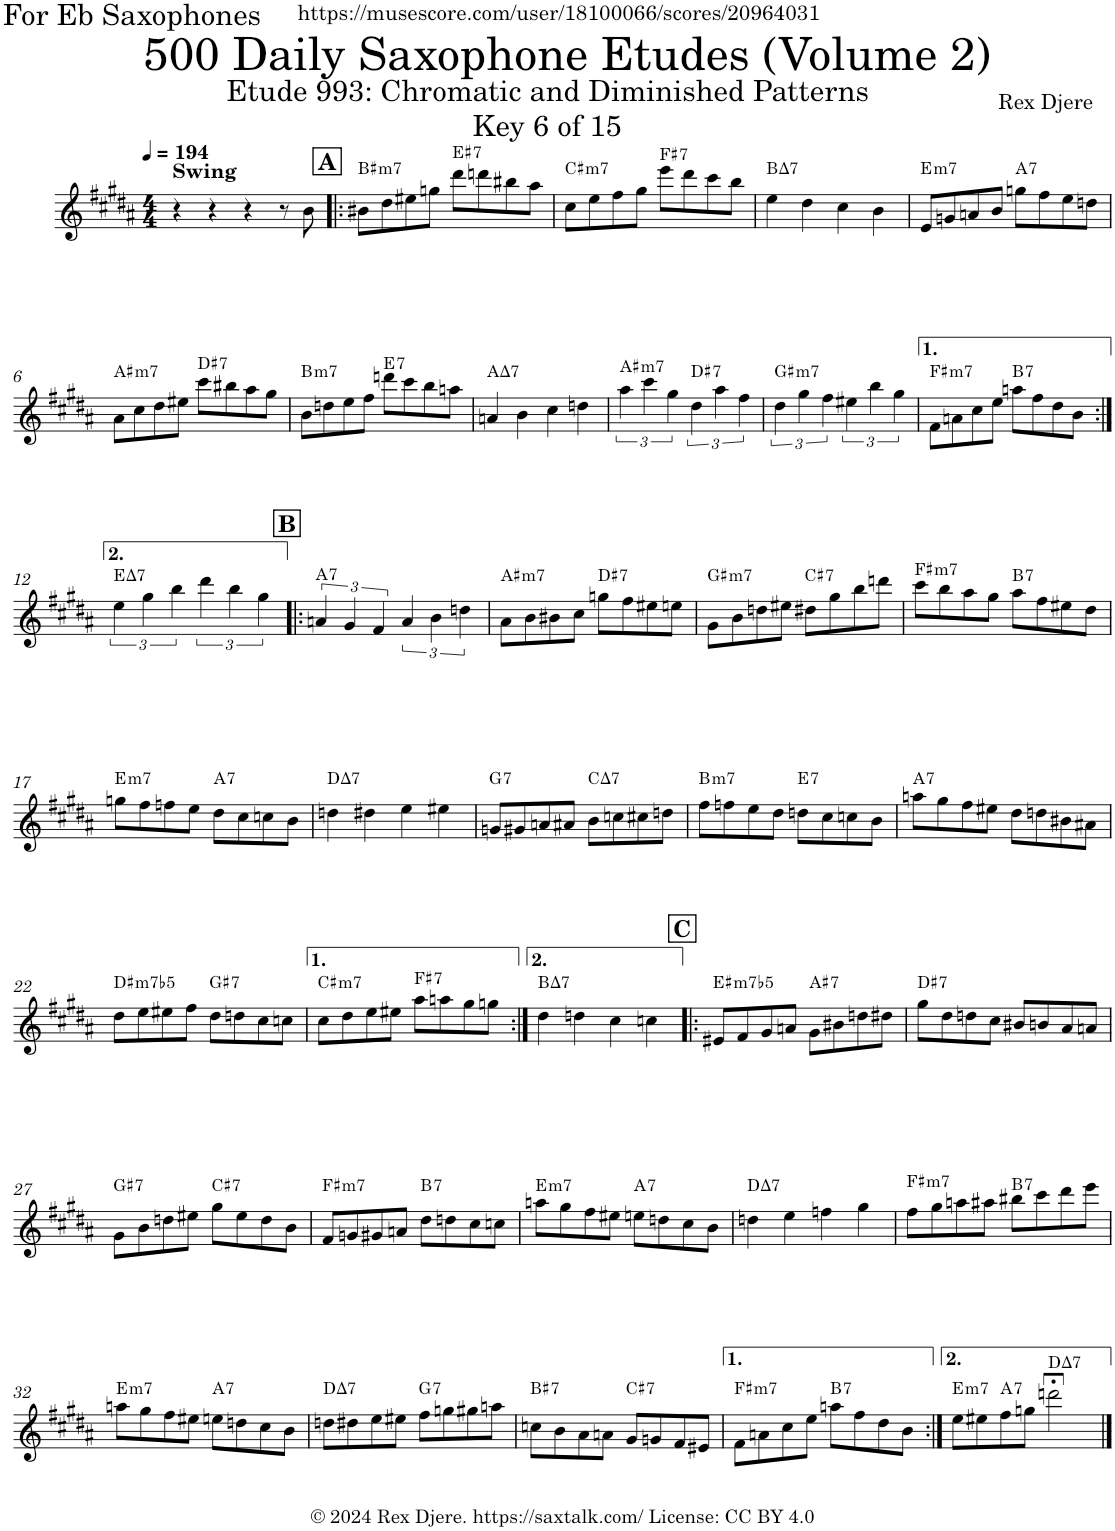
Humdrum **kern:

**kern	**harte
*part1	*part1
*staff1	*
*I"Alto Saxophone	*
*I'A. Sax.	*
*clefG2	*
*Trd5c9	*
*k[f#c#g#d#a#]	*
*M4/4	*
*MM194	*
=1	=1
!LO:TX:a:B:t=Swing	!
4r	.
4r	.
4r	.
8r	.
8b\	.
!!LO:REH:place=s1:a:B:cj:fs=14:t=A
=2!|:	=2!|:
!	!LO:H:kt=m7
8b#X\L	B#:min7
8dd#\	.
8ee#X\	.
8ggn\J	.
!	!LO:H:kt=7
8ddd#\L	E#:7
8dddn\	.
8bb#X\	.
8aa#\J	.
=3	=3
!	!LO:H:kt=m7
8cc#\L	C#:min7
8ee\	.
8ff#\	.
8gg#\J	.
!	!LO:H:kt=7
8eee\L	F#:7
8ddd#\	.
8ccc#\	.
8bb\J	.
=4	=4
!	!LO:H:kt=7
4ee\	B:maj7
4dd#\	.
4cc#\	.
4b\	.
=5	=5
!	!LO:H:kt=m7
8e/L	E:min7
8gn/	.
8an/	.
8b/J	.
!	!LO:H:kt=7
8ggn\L	A:7
8ff#\	.
8ee\	.
8ddn\J	.
!!LO:LB:g=z
=6	=6
!	!LO:H:kt=m7
8a#\L	A#:min7
8cc#\	.
8dd#\	.
8ee#X\J	.
!	!LO:H:kt=7
8ccc#\L	D#:7
8bb#X\	.
8aa#\	.
8gg#\J	.
=7	=7
!	!LO:H:kt=m7
8b\L	B:min7
8ddn\	.
8ee\	.
8ff#\J	.
!	!LO:H:kt=7
8dddn\L	E:7
8ccc#\	.
8bb\	.
8aan\J	.
=8	=8
!	!LO:H:kt=7
4an/	A:maj7
4b\	.
4cc#\	.
4ddn\	.
=9	=9
!	!LO:H:kt=m7
6aa#\	A#:min7
6ccc#\	.
6gg#\	.
!	!LO:H:kt=7
6dd#\	D#:7
6aa#\	.
6ff#\	.
=10	=10
!	!LO:H:kt=m7
6dd#\	G#:min7
6gg#\	.
6ff#\	.
6ee#X\	.
6bb\	.
6gg#\	.
=11	=11
!	!LO:H:kt=m7
8f#\L	F#:min7
8an\	.
8cc#\	.
8ee\J	.
!	!LO:H:kt=7
8aan\L	B:7
8ff#\	.
8dd#\	.
8b\J	.
!!LO:LB:g=z
=12:|!	=12:|!
!	!LO:H:kt=7
6ee\	E:maj7
6gg#\	.
6bb\	.
6ddd#\	.
6bb\	.
6gg#\	.
!!LO:REH:place=s1:a:B:cj:fs=14:t=B
=13!|:	=13!|:
!	!LO:H:kt=7
6an/	A:7
6g#/	.
6f#/	.
6a/	.
6b\	.
6ddn\	.
=14	=14
!	!LO:H:kt=m7
8a#\L	A#:min7
8b\	.
8b#X\	.
8cc#\J	.
!	!LO:H:kt=7
8ggn\L	D#:7
8ff#\	.
8ee#X\	.
8een\J	.
=15	=15
!	!LO:H:kt=m7
8g#\L	G#:min7
8b\	.
8ddn\	.
8ee#X\J	.
!	!LO:H:kt=7
8dd#X\L	C#:7
8gg#\	.
8bb\	.
8dddn\J	.
=16	=16
!	!LO:H:kt=m7
8ccc#\L	F#:min7
8bb\	.
8aa#\	.
8gg#\J	.
!	!LO:H:kt=7
8aa#\L	B:7
8ff#\	.
8ee#X\	.
8dd#\J	.
!!LO:LB:g=z
=17	=17
!	!LO:H:kt=m7
8ggn\L	E:min7
8ff#\	.
8ffn\	.
8ee\J	.
!	!LO:H:kt=7
8dd#\L	A:7
8cc#\	.
8ccn\	.
8b\J	.
=18	=18
!	!LO:H:kt=7
4ddn\	D:maj7
4dd#X\	.
4ee\	.
4ee#X\	.
=19	=19
!	!LO:H:kt=7
8gn/L	G:7
8g#X/	.
8an/	.
8a#X/J	.
!	!LO:H:kt=7
8b\L	C:maj7
8ccn\	.
8cc#X\	.
8ddn\J	.
=20	=20
!	!LO:H:kt=m7
8ff#\L	B:min7
8ffn\	.
8ee\	.
8dd#\J	.
!	!LO:H:kt=7
8ddn\L	E:7
8cc#\	.
8ccn\	.
8b\J	.
=21	=21
!	!LO:H:kt=7
8aan\L	A:7
8gg#\	.
8ff#\	.
8ee#X\J	.
8dd#\L	.
8ddn\	.
8b#X\	.
8a#X\J	.
!!LO:LB:g=z
=22	=22
!	!LO:H:kt=m7b5
8dd#\L	D#:hdim7
8ee\	.
8ee#X\	.
8ff#\J	.
!	!LO:H:kt=7
8dd#\L	G#:7
8ddn\	.
8cc#\	.
8ccn\J	.
=23	=23
!	!LO:H:kt=m7
8cc#\L	C#:min7
8dd#\	.
8ee\	.
8ee#X\J	.
!	!LO:H:kt=7
8aa#\L	F#:7
8aan\	.
8gg#\	.
8ggn\J	.
=24:|!	=24:|!
!	!LO:H:kt=7
4dd#\	B:maj7
4ddn\	.
4cc#\	.
4ccn\	.
!!LO:REH:place=s1:a:B:cj:fs=14:t=C
=25!|:	=25!|:
!	!LO:H:kt=m7b5
8e#X/L	E#:hdim7
8f#/	.
8g#/	.
8an/J	.
!	!LO:H:kt=7
8g#\L	A#:7
8b#X\	.
8ddn\	.
8dd#X\J	.
=26	=26
!	!LO:H:kt=7
8gg#\L	D#:7
8dd#\	.
8ddn\	.
8cc#\J	.
8b#X/L	.
8bn/	.
8a#/	.
8an/J	.
!!LO:LB:g=z
=27	=27
!	!LO:H:kt=7
8g#\L	G#:7
8b\	.
8ddn\	.
8ee#X\J	.
!	!LO:H:kt=7
8gg#\L	C#:7
8ee#\	.
8dd\	.
8b\J	.
=28	=28
!	!LO:H:kt=m7
8f#/L	F#:min7
8gn/	.
8g#X/	.
8an/J	.
!	!LO:H:kt=7
8dd#\L	B:7
8ddn\	.
8cc#\	.
8ccn\J	.
=29	=29
!	!LO:H:kt=m7
8aan\L	E:min7
8gg#\	.
8ff#\	.
8ee#X\J	.
!	!LO:H:kt=7
8een\L	A:7
8ddn\	.
8cc#\	.
8b\J	.
=30	=30
!	!LO:H:kt=7
4ddn\	D:maj7
4ee\	.
4ffn\	.
4gg#\	.
=31	=31
!	!LO:H:kt=m7
8ff#\L	F#:min7
8gg#\	.
8aan\	.
8aa#X\J	.
!	!LO:H:kt=7
8bb#X\L	B:7
8ccc#\	.
8ddd#\	.
8eee\J	.
!!LO:LB:g=z
=32	=32
!	!LO:H:kt=m7
8aan\L	E:min7
8gg#\	.
8ff#\	.
8ee#X\J	.
!	!LO:H:kt=7
8een\L	A:7
8ddn\	.
8cc#\	.
8b\J	.
=33	=33
!	!LO:H:kt=7
8ddn\L	D:maj7
8dd#X\	.
8ee\	.
8ee#X\J	.
!	!LO:H:kt=7
8ff#\L	G:7
8ggn\	.
8gg#X\	.
8aan\J	.
=34	=34
!	!LO:H:kt=7
8ccn\L	B#:7
8b\	.
8a#\	.
8an\J	.
!	!LO:H:kt=7
8g#/L	C#:7
8gn/	.
8f#/	.
8e#X/J	.
=35	=35
!	!LO:H:kt=m7
8f#\L	F#:min7
8an\	.
8cc#\	.
8ee\J	.
!	!LO:H:kt=7
8aan\L	B:7
8ff#\	.
8dd#\	.
8b\J	.
=36:|!	=36:|!
!	!LO:H:kt=m7
8ee\L	E:min7
8ee#X\	.
!	!LO:H:kt=7
8ff#\	A:7
8ggn\J	.
!	!LO:H:kt=7
2dddn;<\	D:maj7
==	==
*-	*-
